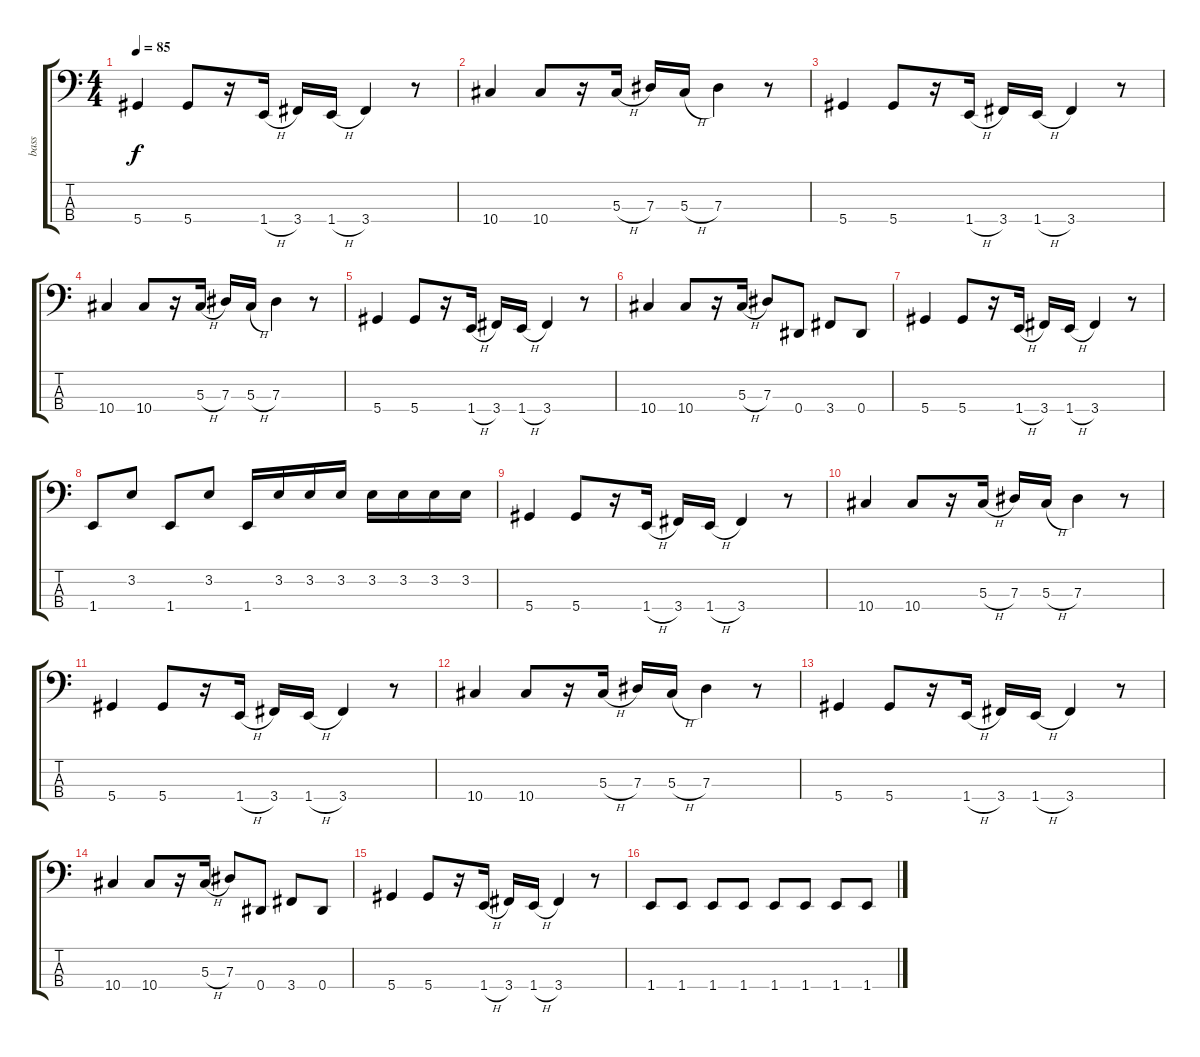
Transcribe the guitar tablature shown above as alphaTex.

\track ("bass" "bass") {instrument electricbassfinger}
\staff {score tabs}
\tuning (Gb2 Db2 Ab1 Eb1) {hide}
\ts (4 4)
\tempo 85
\clef f4
\ks c
5.4.4{dy f} 5.4.8 r.16 1.4{h}.16 3.4.16 1.4{h}.16 3.4.4 r.8 |
10.4.4 10.4.8 r.16 5.3{h}.16 7.3.16 5.3{h}.16 7.3.4 r.8 |
5.4.4 5.4.8 r.16 1.4{h}.16 3.4.16 1.4{h}.16 3.4.4 r.8 |
10.4.4 10.4.8 r.16 5.3{h}.16 7.3.16 5.3{h}.16 7.3.4 r.8 |
5.4.4 5.4.8 r.16 1.4{h}.16 3.4.16 1.4{h}.16 3.4.4 r.8 |
10.4.4 10.4.8 r.16 5.3{h}.16 7.3.8 0.4.8 3.4.8 0.4.8 |
5.4.4 5.4.8 r.16 1.4{h}.16 3.4.16 1.4{h}.16 3.4.4 r.8 |
1.4.8 3.2.8 1.4.8 3.2.8 1.4.16 3.2.16 3.2.16 3.2.16 3.2.16 3.2.16 3.2.16 3.2.16 |
5.4.4 5.4.8 r.16 1.4{h}.16 3.4.16 1.4{h}.16 3.4.4 r.8 |
10.4.4 10.4.8 r.16 5.3{h}.16 7.3.16 5.3{h}.16 7.3.4 r.8 |
5.4.4 5.4.8 r.16 1.4{h}.16 3.4.16 1.4{h}.16 3.4.4 r.8 |
10.4.4 10.4.8 r.16 5.3{h}.16 7.3.16 5.3{h}.16 7.3.4 r.8 |
5.4.4 5.4.8 r.16 1.4{h}.16 3.4.16 1.4{h}.16 3.4.4 r.8 |
10.4.4 10.4.8 r.16 5.3{h}.16 7.3.8 0.4.8 3.4.8 0.4.8 |
5.4.4 5.4.8 r.16 1.4{h}.16 3.4.16 1.4{h}.16 3.4.4 r.8 |
1.4.8 1.4.8 1.4.8 1.4.8 1.4.8 1.4.8 1.4.8 1.4.8
